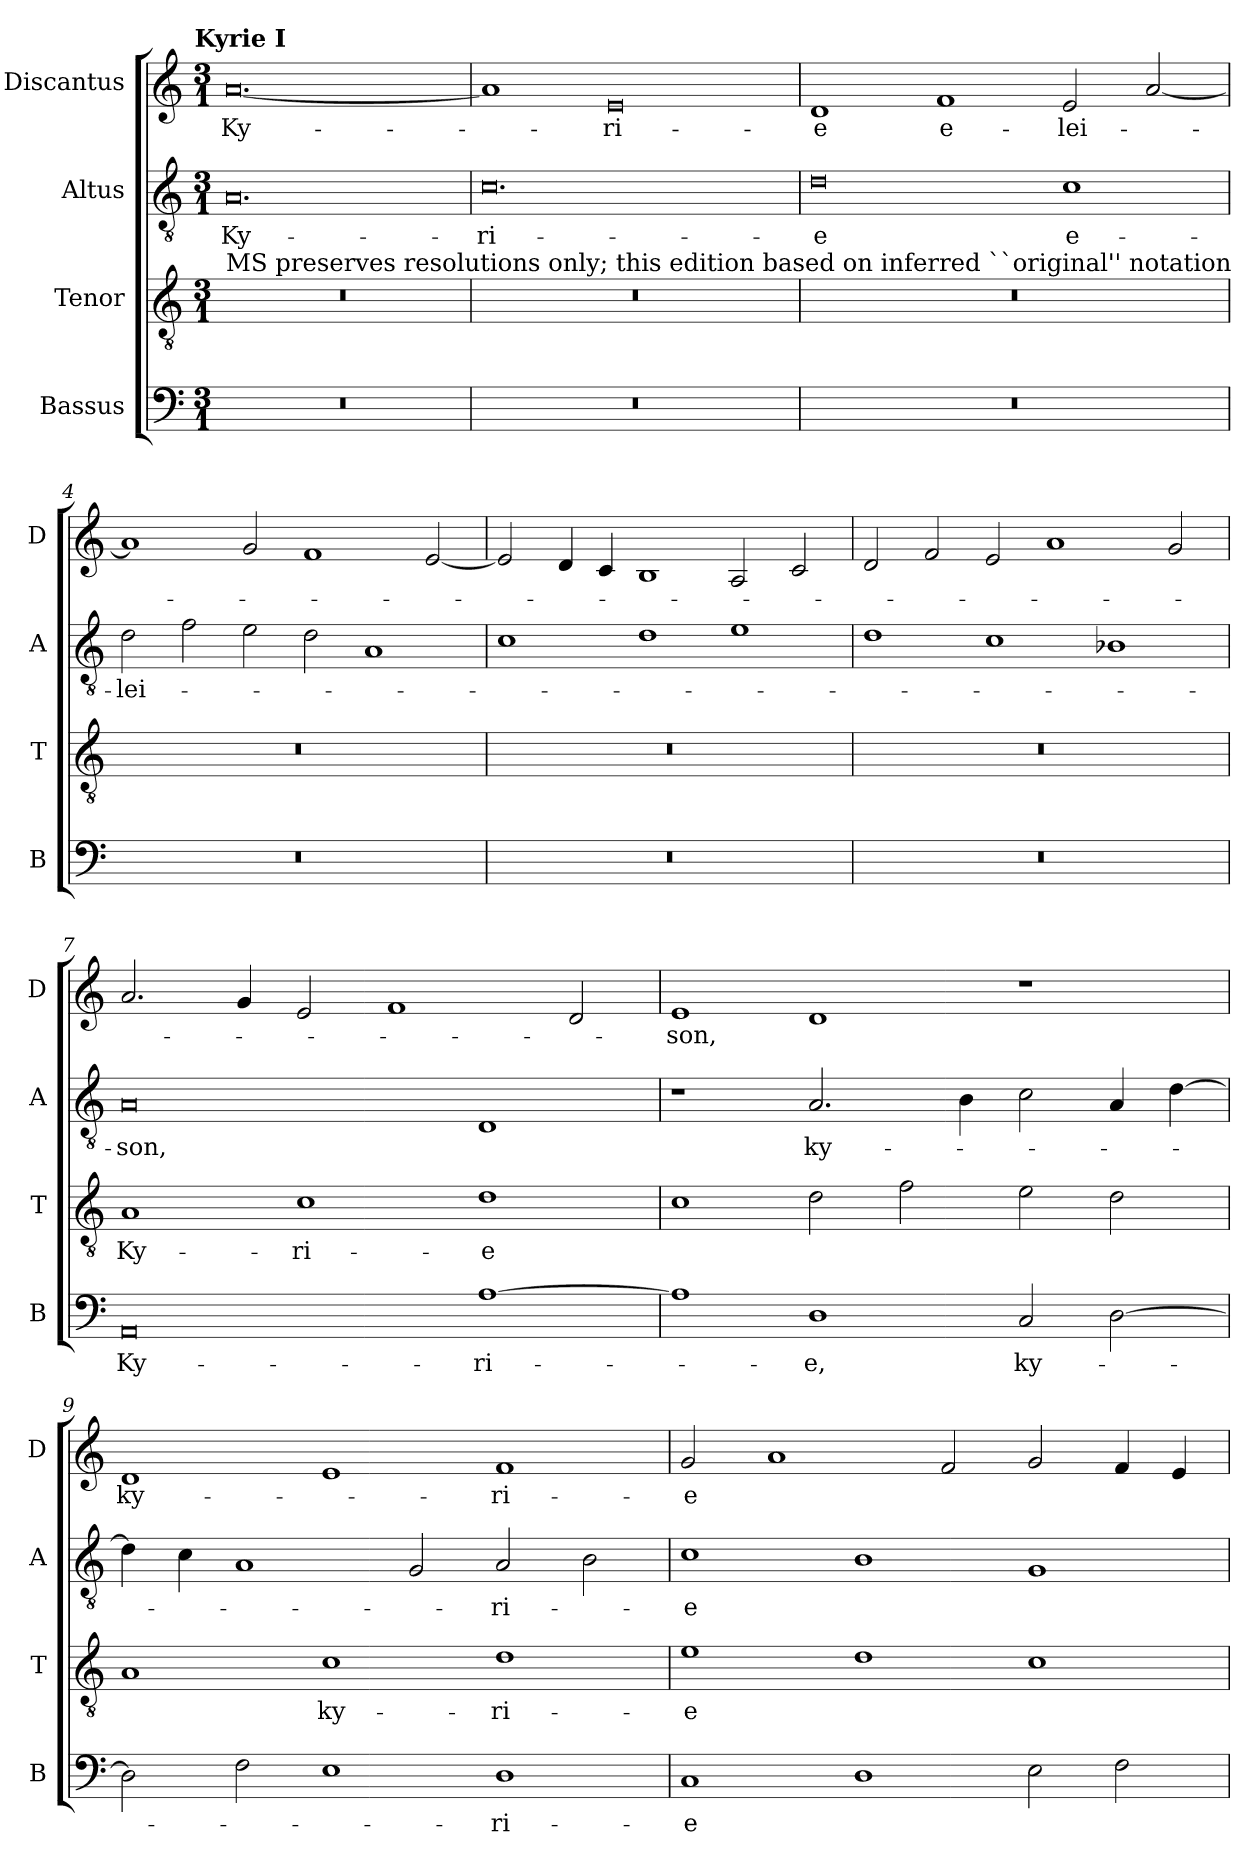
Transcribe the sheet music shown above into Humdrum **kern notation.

**kern	**text	**kern	**text	**kern	**text	**kern	**text
*part4	*part4	*part3	*part3	*part2	*part2	*part1	*part1
*staff4	*staff4	*staff3	*staff3	*staff2	*staff2	*staff1	*staff1
*I"Bassus	*	*I"Tenor	*	*I"Altus	*	*I"Discantus	*
*I'B	*	*I'T	*	*I'A	*	*I'D	*
*clefF4	*	*clefGv2	*	*clefGv2	*	*clefG2	*
*k[]	*	*k[]	*	*k[]	*	*k[]	*
!!LO:TX:omd:t=Kyrie I
*M3/1	*	*M3/1	*	*M3/1	*	*M3/1	*
*MM300	*	*MM300	*	*MM300	*	*MM300	*
=1	=1	=1	=1	=1	=1	=1	=1
!	!	!LO:TX:a:t=MS preserves resolutions only; this edition based on inferred ``original'' notation	!	!	!	!	!
0.r	.	0.r	.	0.A	Ky-	[0.a	Ky-
=2	=2	=2	=2	=2	=2	=2	=2
0.r	.	0.r	.	0.c	-ri-	1a]	.
.	.	.	.	.	.	0e	-ri-
=3	=3	=3	=3	=3	=3	=3	=3
0.r	.	0.r	.	0d	-e	1d	-e
.	.	.	.	.	.	1f	e-
.	.	.	.	1c	e-	2e	-lei-
.	.	.	.	.	.	[2a	.
=4	=4	=4	=4	=4	=4	=4	=4
0.r	.	0.r	.	2d	-lei-	1a]	.
.	.	.	.	2f	.	.	.
.	.	.	.	2e	.	2g	.
.	.	.	.	2d	.	1f	.
.	.	.	.	1A	.	.	.
.	.	.	.	.	.	[2e	.
=5	=5	=5	=5	=5	=5	=5	=5
0.r	.	0.r	.	1c	.	2e]	.
.	.	.	.	.	.	4d	.
.	.	.	.	.	.	4c	.
.	.	.	.	1d	.	1B	.
.	.	.	.	1e	.	2A	.
.	.	.	.	.	.	2c	.
=6	=6	=6	=6	=6	=6	=6	=6
0.r	.	0.r	.	1d	.	2d	.
.	.	.	.	.	.	2f	.
.	.	.	.	1c	.	2e	.
.	.	.	.	.	.	1a	.
.	.	.	.	1B-X	.	.	.
.	.	.	.	.	.	2g	.
=7	=7	=7	=7	=7	=7	=7	=7
0AA	Ky-	1A	Ky-	0A	-son,	2.a	.
.	.	.	.	.	.	4g	.
.	.	1c	-ri-	.	.	2e	.
.	.	.	.	.	.	1f	.
[1A	-ri-	1d	-e	1D	.	.	.
.	.	.	.	.	.	2d	.
=8	=8	=8	=8	=8	=8	=8	=8
1A]	.	1c	.	1r	.	1e	-son,
1D	-e,	2d	.	2.A	ky-	1d	.
.	.	2f	.	.	.	.	.
.	.	.	.	4B	.	.	.
2C	ky-	2e	.	2c	.	1r	.
[2D	.	2d	.	4A	.	.	.
.	.	.	.	[4d	.	.	.
=9	=9	=9	=9	=9	=9	=9	=9
2D]	.	1A	.	4d]	.	1d	ky-
.	.	.	.	4c	.	.	.
2F	.	.	.	1A	.	.	.
1E	.	1c	ky-	.	.	1e	.
.	.	.	.	2G	.	.	.
1D	-ri-	1d	-ri-	2A	-ri-	1f	-ri-
.	.	.	.	2B	.	.	.
=10	=10	=10	=10	=10	=10	=10	=10
1C	-e	1e	-e	1c	-e	2g	-e
.	.	.	.	.	.	1a	.
1D	.	1d	.	1B	.	.	.
.	.	.	.	.	.	2f	.
2E	.	1c	.	1G	.	2g	.
2F	.	.	.	.	.	4f	.
.	.	.	.	.	.	4e	.
=	=	=	=	=	=	=	=
*-	*-	*-	*-	*-	*-	*-	*-
